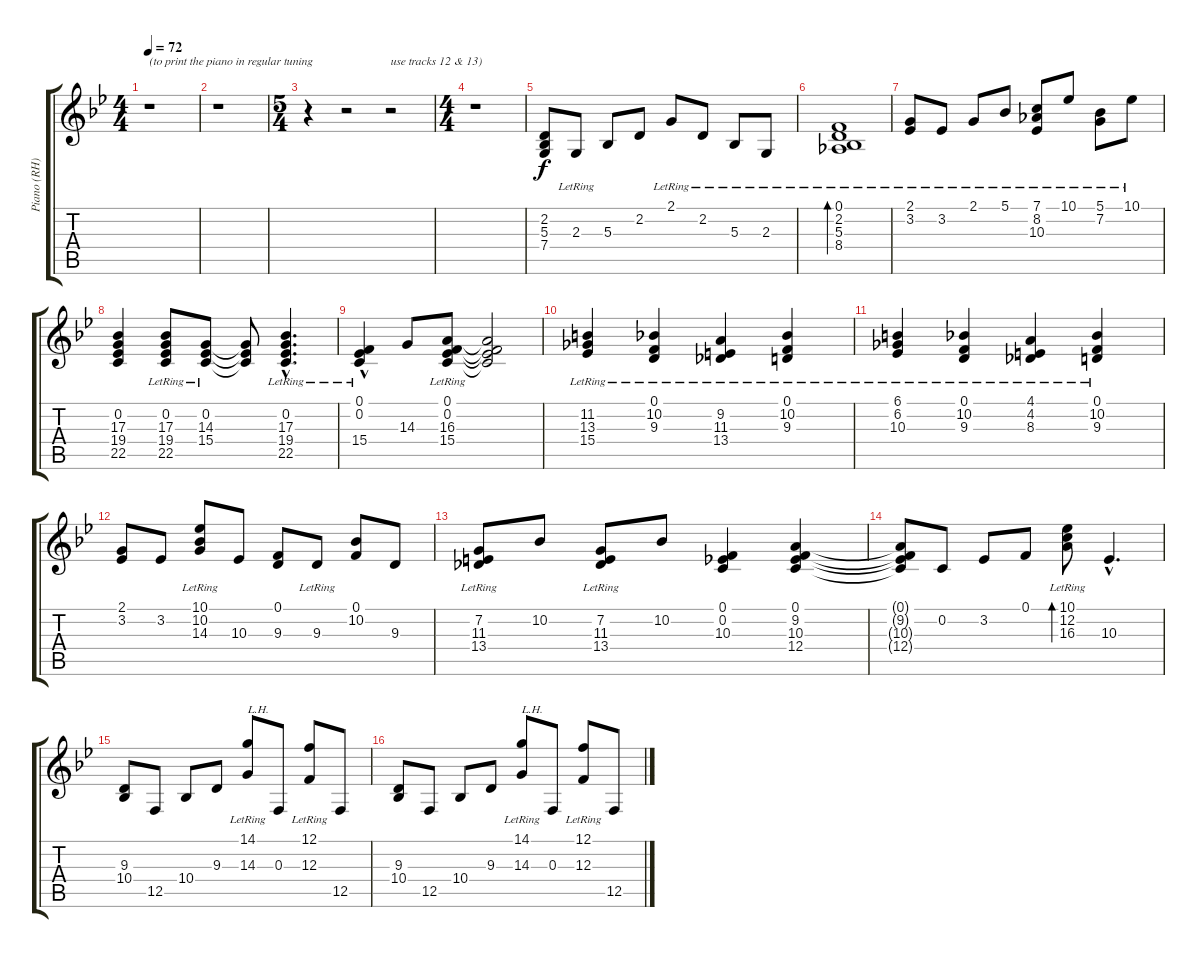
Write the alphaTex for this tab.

\track ("Piano (RH)" "Piano (RH)") {instrument brightacousticpiano}
\staff {score tabs}
\tuning (F4 C4 F3 C3 F2 C2) {hide}
\ts (4 4)
\tempo 72
\clef g2
\ks bb
r.1{txt "(to print the piano in regular tuning" dy f instrument brightacousticpiano} |
r.1 |
\ts (5 4)
r.4 r.2 r.2{txt "use tracks 12 & 13)"} |
\ts (4 4)
r.1 |
(2.2 5.3 7.4).8 2.3{lr}.8 5.3.8 2.2.8 2.1{lr}.8 2.2{lr}.8 5.3{lr}.8 2.3{lr}.8 |
(0.1{lr} 2.2{lr} 5.3 8.4).1{bd 240} |
(2.1{lr} 3.2{lr}).8 3.2{lr}.8 2.1{lr}.8 5.1{lr}.8 (7.1{lr} 8.2{lr} 10.3).8 10.1{lr}.8 (5.1{lr} 7.2).8 10.1{lr}.8 |
(0.2 17.3 19.4 22.5).4 (0.2 17.3 19.4{lr} 22.5).8 (0.2 14.3 15.4{lr}).8 (0.2{t} 14.3{t} 15.4{t}).8 (0.2{hac} 17.3{hac} 19.4{hac lr} 22.5{hac lr}).4{d} |
(0.1 0.2{hac lr} 15.4{hac}).4 14.3.8 (0.1{lr} 0.2 16.3{lr} 15.4).8 (0.1{t} 0.2{t} 16.3{t} 15.4{t}).2 |
(11.2 13.3{lr} 15.4).4 (0.1{lr} 10.2 9.3).4 (9.2{lr} 11.3{lr} 13.4).4 (0.1{lr} 10.2{lr} 9.3).4 |
(6.1 6.2{lr} 10.3).4 (0.1{lr} 10.2 9.3).4 (4.1{lr} 4.2{lr} 8.3).4 (0.1{lr} 10.2{lr} 9.3).4 |
(2.1 3.2).8 3.2.8 (10.1{lr} 10.2{lr} 14.3).8 10.3.8 (0.1 9.3).8 9.3{lr}.8 (0.1 10.2).8 9.3.8 |
(7.2{lr} 11.3 13.4{lr}).8 10.2.8 (7.2{lr} 11.3 13.4{lr}).8 10.2.8 (0.1 0.2 10.3).4 (0.1 9.2 10.3 12.4).4 |
(0.1{t} 9.2{t} 10.3{t} 12.4{t}).8 0.2.8 3.2.8 0.1.8 (10.1 12.2 16.3{lr}).8{bd 240} 10.3{hac}.4{d} |
(9.3 10.4).8 12.5.8 10.4.8 9.3.8 (14.1{lr} 14.3).8{txt "L.H."} 0.3.8 (12.1{lr} 12.3).8 12.5.8 |
(9.3 10.4).8 12.5.8 10.4.8 9.3.8 (14.1{lr} 14.3).8{txt "L.H."} 0.3.8 (12.1{lr} 12.3).8 12.5.8
